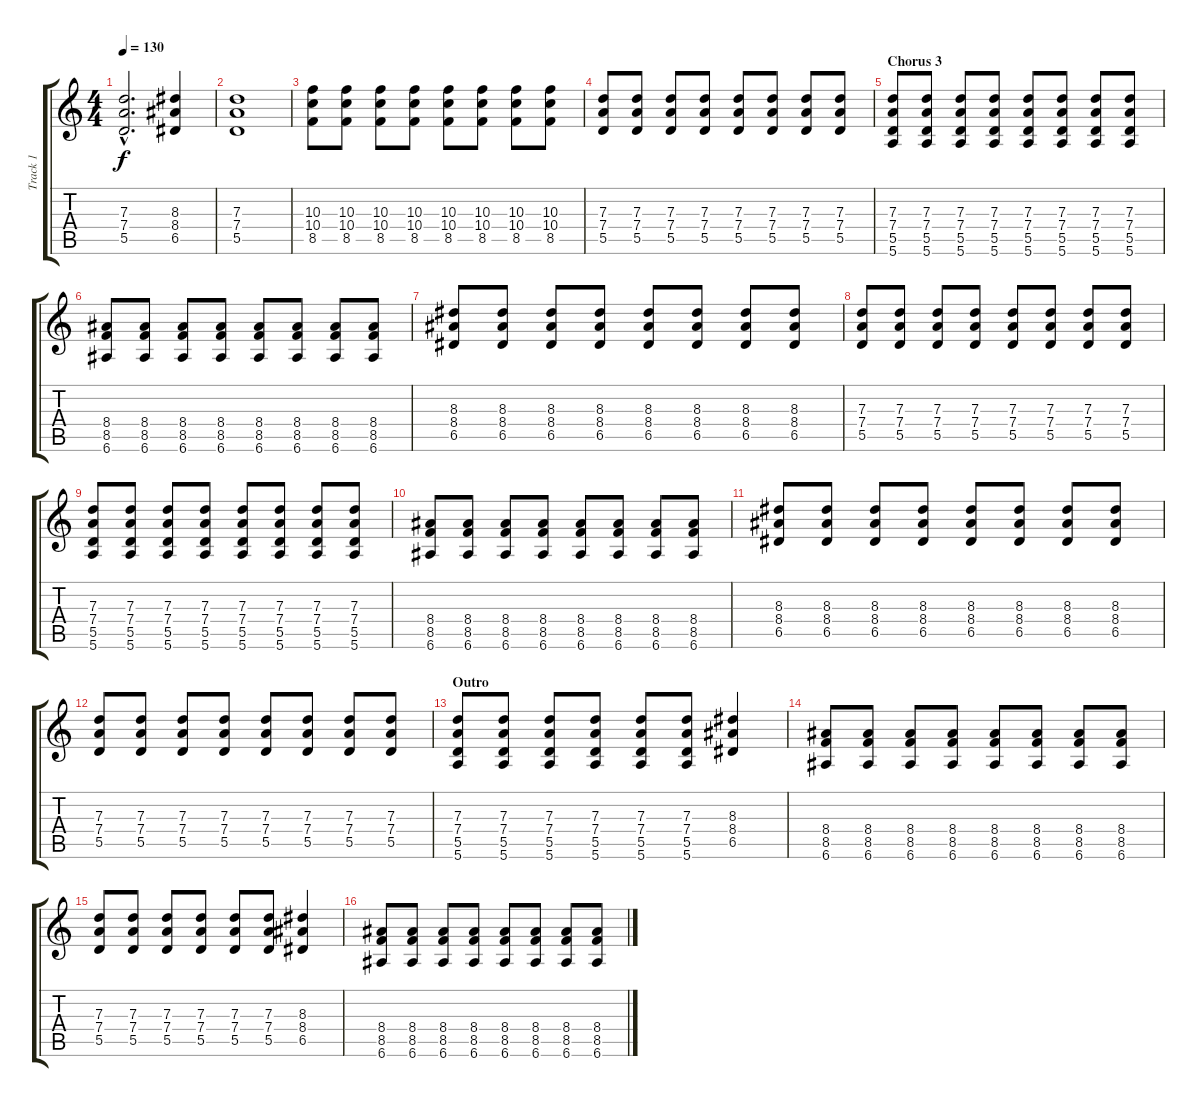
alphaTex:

\track ("Track 1" "Track 1") {instrument distortionguitar}
\staff {score tabs}
\tuning (E4 B3 G3 D3 A2 E2) {hide}
\ts (4 4)
\tempo 130
\clef g2
\ks c
(7.3{hac} 7.4{hac} 5.5{hac}).2{d dy f} (8.3 8.4 6.5).4 |
(7.3 7.4 5.5).1 |
(10.3 10.4 8.5).8 (10.3 10.4 8.5).8 (10.3 10.4 8.5).8 (10.3 10.4 8.5).8 (10.3 10.4 8.5).8 (10.3 10.4 8.5).8 (10.3 10.4 8.5).8 (10.3 10.4 8.5).8 |
(7.3 7.4 5.5).8 (7.3 7.4 5.5).8 (7.3 7.4 5.5).8 (7.3 7.4 5.5).8 (7.3 7.4 5.5).8 (7.3 7.4 5.5).8 (7.3 7.4 5.5).8 (7.3 7.4 5.5).8 |
\section ("" "Chorus 3")
(7.3 7.4 5.5 5.6).8 (7.3 7.4 5.5 5.6).8 (7.3 7.4 5.5 5.6).8 (7.3 7.4 5.5 5.6).8 (7.3 7.4 5.5 5.6).8 (7.3 7.4 5.5 5.6).8 (7.3 7.4 5.5 5.6).8 (7.3 7.4 5.5 5.6).8 |
(8.4 8.5 6.6).8 (8.4 8.5 6.6).8 (8.4 8.5 6.6).8 (8.4 8.5 6.6).8 (8.4 8.5 6.6).8 (8.4 8.5 6.6).8 (8.4 8.5 6.6).8 (8.4 8.5 6.6).8 |
(8.3 8.4 6.5).8 (8.3 8.4 6.5).8 (8.3 8.4 6.5).8 (8.3 8.4 6.5).8 (8.3 8.4 6.5).8 (8.3 8.4 6.5).8 (8.3 8.4 6.5).8 (8.3 8.4 6.5).8 |
(7.3 7.4 5.5).8 (7.3 7.4 5.5).8 (7.3 7.4 5.5).8 (7.3 7.4 5.5).8 (7.3 7.4 5.5).8 (7.3 7.4 5.5).8 (7.3 7.4 5.5).8 (7.3 7.4 5.5).8 |
(7.3 7.4 5.5 5.6).8 (7.3 7.4 5.5 5.6).8 (7.3 7.4 5.5 5.6).8 (7.3 7.4 5.5 5.6).8 (7.3 7.4 5.5 5.6).8 (7.3 7.4 5.5 5.6).8 (7.3 7.4 5.5 5.6).8 (7.3 7.4 5.5 5.6).8 |
(8.4 8.5 6.6).8 (8.4 8.5 6.6).8 (8.4 8.5 6.6).8 (8.4 8.5 6.6).8 (8.4 8.5 6.6).8 (8.4 8.5 6.6).8 (8.4 8.5 6.6).8 (8.4 8.5 6.6).8 |
(8.3 8.4 6.5).8 (8.3 8.4 6.5).8 (8.3 8.4 6.5).8 (8.3 8.4 6.5).8 (8.3 8.4 6.5).8 (8.3 8.4 6.5).8 (8.3 8.4 6.5).8 (8.3 8.4 6.5).8 |
(7.3 7.4 5.5).8 (7.3 7.4 5.5).8 (7.3 7.4 5.5).8 (7.3 7.4 5.5).8 (7.3 7.4 5.5).8 (7.3 7.4 5.5).8 (7.3 7.4 5.5).8 (7.3 7.4 5.5).8 |
\section ("" "Outro")
(7.3 7.4 5.5 5.6).8 (7.3 7.4 5.5 5.6).8 (7.3 7.4 5.5 5.6).8 (7.3 7.4 5.5 5.6).8 (7.3 7.4 5.5 5.6).8 (7.3 7.4 5.5 5.6).8 (8.3 8.4 6.5).4 |
(8.4 8.5 6.6).8 (8.4 8.5 6.6).8 (8.4 8.5 6.6).8 (8.4 8.5 6.6).8 (8.4 8.5 6.6).8 (8.4 8.5 6.6).8 (8.4 8.5 6.6).8 (8.4 8.5 6.6).8 |
(7.3 7.4 5.5).8 (7.3 7.4 5.5).8 (7.3 7.4 5.5).8 (7.3 7.4 5.5).8 (7.3 7.4 5.5).8 (7.3 7.4 5.5).8 (8.3 8.4 6.5).4 |
(8.4 8.5 6.6).8 (8.4 8.5 6.6).8 (8.4 8.5 6.6).8 (8.4 8.5 6.6).8 (8.4 8.5 6.6).8 (8.4 8.5 6.6).8 (8.4 8.5 6.6).8 (8.4 8.5 6.6).8
